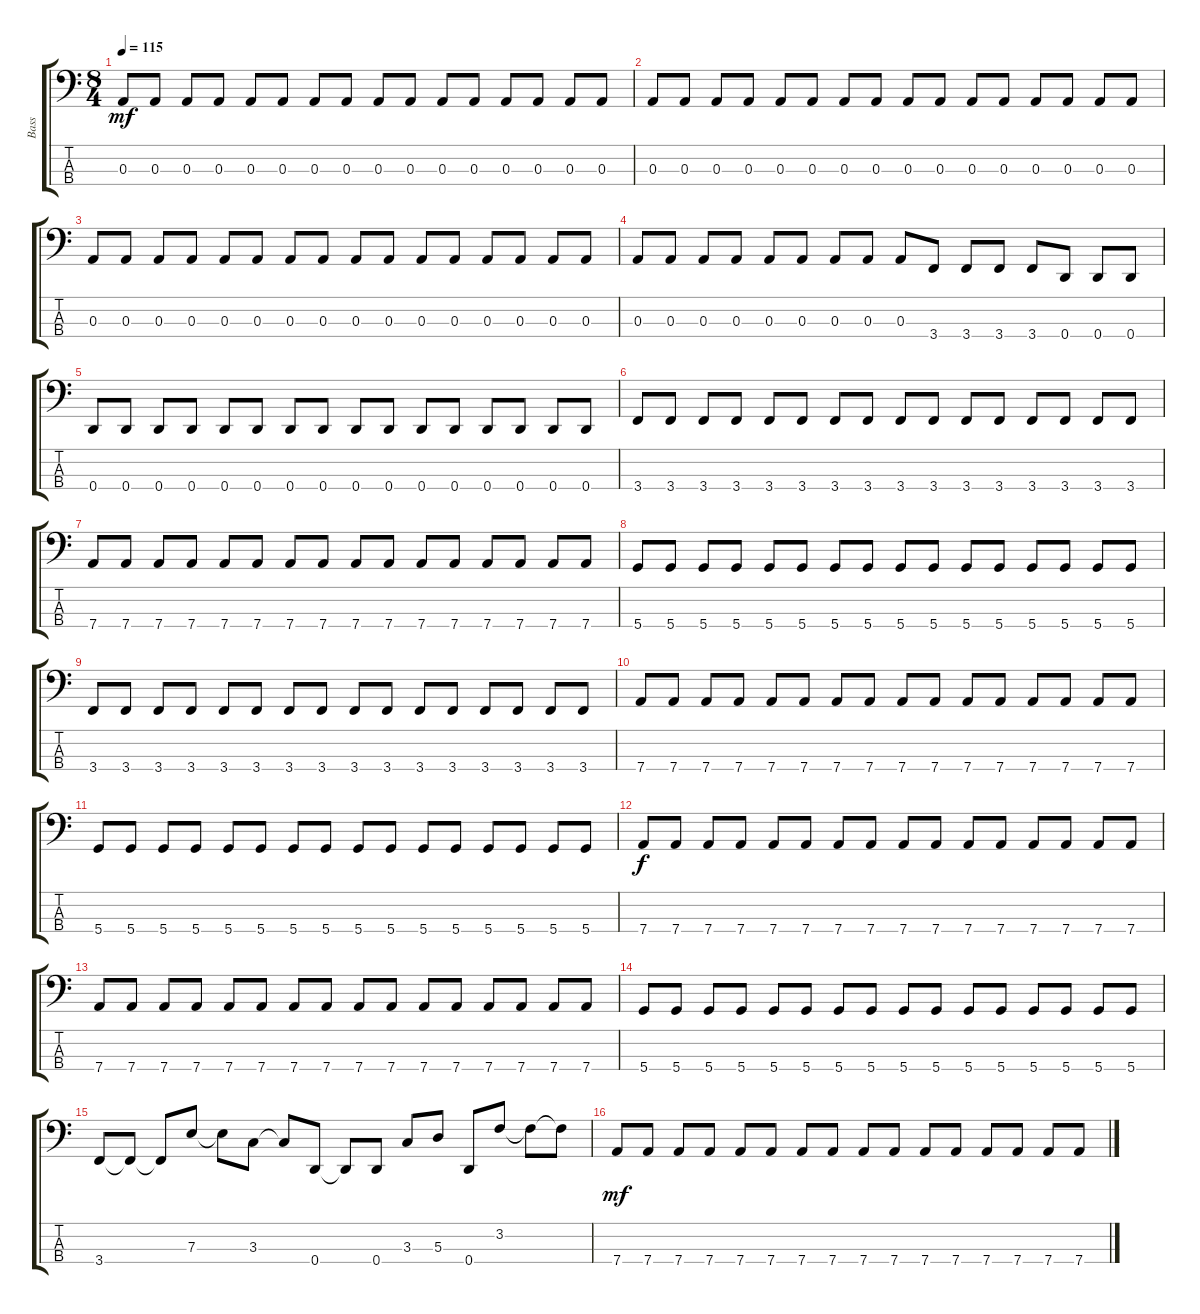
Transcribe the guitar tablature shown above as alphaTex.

\track ("Bass" "Bass") {instrument electricbassfinger}
\staff {score tabs}
\tuning (G2 D2 A1 D1) {hide}
\ts (8 4)
\tempo 115
\clef f4
\ks c
0.3.8{dy mf} 0.3.8 0.3.8 0.3.8 0.3.8 0.3.8 0.3.8 0.3.8 0.3.8 0.3.8 0.3.8 0.3.8 0.3.8 0.3.8 0.3.8 0.3.8 |
0.3.8 0.3.8 0.3.8 0.3.8 0.3.8 0.3.8 0.3.8 0.3.8 0.3.8 0.3.8 0.3.8 0.3.8 0.3.8 0.3.8 0.3.8 0.3.8 |
0.3.8 0.3.8 0.3.8 0.3.8 0.3.8 0.3.8 0.3.8 0.3.8 0.3.8 0.3.8 0.3.8 0.3.8 0.3.8 0.3.8 0.3.8 0.3.8 |
0.3.8 0.3.8 0.3.8 0.3.8 0.3.8 0.3.8 0.3.8 0.3.8 0.3.8 3.4.8 3.4.8 3.4.8 3.4.8 0.4.8 0.4.8 0.4.8 |
0.4.8 0.4.8 0.4.8 0.4.8 0.4.8 0.4.8 0.4.8 0.4.8 0.4.8 0.4.8 0.4.8 0.4.8 0.4.8 0.4.8 0.4.8 0.4.8 |
3.4.8 3.4.8 3.4.8 3.4.8 3.4.8 3.4.8 3.4.8 3.4.8 3.4.8 3.4.8 3.4.8 3.4.8 3.4.8 3.4.8 3.4.8 3.4.8 |
7.4.8 7.4.8 7.4.8 7.4.8 7.4.8 7.4.8 7.4.8 7.4.8 7.4.8 7.4.8 7.4.8 7.4.8 7.4.8 7.4.8 7.4.8 7.4.8 |
5.4.8 5.4.8 5.4.8 5.4.8 5.4.8 5.4.8 5.4.8 5.4.8 5.4.8 5.4.8 5.4.8 5.4.8 5.4.8 5.4.8 5.4.8 5.4.8 |
3.4.8 3.4.8 3.4.8 3.4.8 3.4.8 3.4.8 3.4.8 3.4.8 3.4.8 3.4.8 3.4.8 3.4.8 3.4.8 3.4.8 3.4.8 3.4.8 |
7.4.8 7.4.8 7.4.8 7.4.8 7.4.8 7.4.8 7.4.8 7.4.8 7.4.8 7.4.8 7.4.8 7.4.8 7.4.8 7.4.8 7.4.8 7.4.8 |
5.4.8 5.4.8 5.4.8 5.4.8 5.4.8 5.4.8 5.4.8 5.4.8 5.4.8 5.4.8 5.4.8 5.4.8 5.4.8 5.4.8 5.4.8 5.4.8 |
7.4.8{dy f} 7.4.8 7.4.8 7.4.8 7.4.8 7.4.8 7.4.8 7.4.8 7.4.8 7.4.8 7.4.8 7.4.8 7.4.8 7.4.8 7.4.8 7.4.8 |
7.4.8 7.4.8 7.4.8 7.4.8 7.4.8 7.4.8 7.4.8 7.4.8 7.4.8 7.4.8 7.4.8 7.4.8 7.4.8 7.4.8 7.4.8 7.4.8 |
5.4.8 5.4.8 5.4.8 5.4.8 5.4.8 5.4.8 5.4.8 5.4.8 5.4.8 5.4.8 5.4.8 5.4.8 5.4.8 5.4.8 5.4.8 5.4.8 |
3.4.8 3.4{t}.8 3.4{t}.8 7.3.8 7.3{t}.8 3.3.8 3.3{t}.8 0.4.8 0.4{t}.8 0.4.8 3.3.8 5.3.8 0.4.8 3.2.8 3.2{t}.8 3.2{t}.8 |
7.4.8{dy mf} 7.4.8 7.4.8 7.4.8 7.4.8 7.4.8 7.4.8 7.4.8 7.4.8 7.4.8 7.4.8 7.4.8 7.4.8 7.4.8 7.4.8 7.4.8
